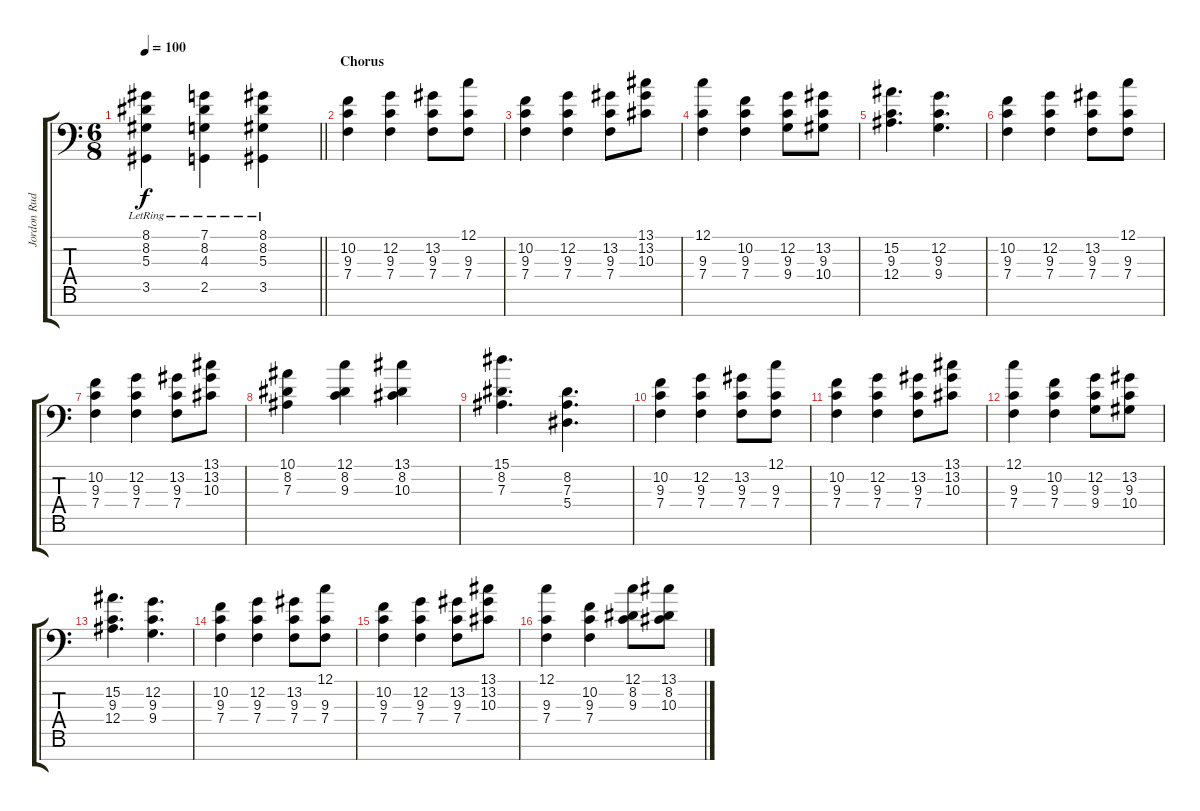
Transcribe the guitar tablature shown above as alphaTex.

\track ("Jordon Rudess" "Jordon Rud") {instrument synthstrings1}
\staff {score tabs}
\tuning (C4 G3 Eb3 Bb2 F2 C2 G1) {hide}
\ts (6 8)
\tempo 100
\clef f4
\barLineRight lightlight
\ks c
(8.1{lr} 8.2{lr} 5.3{lr} 3.5{lr}).4{dy f} (7.1{lr} 8.2{lr} 4.3{lr} 2.5{lr}).4 (8.1{lr} 8.2{lr} 5.3{lr} 3.5{lr}).4 |
\section ("" "Chorus")
(10.2 9.3 7.4).4{volume 13} (12.2 9.3 7.4).4 (13.2 9.3 7.4).8 (12.1 9.3 7.4).8 |
(10.2 9.3 7.4).4 (12.2 9.3 7.4).4 (13.2 9.3 7.4).8 (13.1 13.2 10.3).8 |
(12.1 9.3 7.4).4 (10.2 9.3 7.4).4 (12.2 9.3 9.4).8 (13.2 9.3 10.4).8 |
(15.2 9.3 12.4).4{d} (12.2 9.3 9.4).4{d} |
(10.2 9.3 7.4).4 (12.2 9.3 7.4).4 (13.2 9.3 7.4).8 (12.1 9.3 7.4).8 |
(10.2 9.3 7.4).4 (12.2 9.3 7.4).4 (13.2 9.3 7.4).8 (13.1 13.2 10.3).8 |
(10.1 8.2 7.3).4 (12.1 8.2 9.3).4 (13.1 8.2 10.3).4 |
(15.1 8.2 7.3).4{d} (8.2 7.3 5.4).4{d} |
(10.2 9.3 7.4).4 (12.2 9.3 7.4).4 (13.2 9.3 7.4).8 (12.1 9.3 7.4).8 |
(10.2 9.3 7.4).4 (12.2 9.3 7.4).4 (13.2 9.3 7.4).8 (13.1 13.2 10.3).8 |
(12.1 9.3 7.4).4 (10.2 9.3 7.4).4 (12.2 9.3 9.4).8 (13.2 9.3 10.4).8 |
(15.2 9.3 12.4).4{d} (12.2 9.3 9.4).4{d} |
(10.2 9.3 7.4).4 (12.2 9.3 7.4).4 (13.2 9.3 7.4).8 (12.1 9.3 7.4).8 |
(10.2 9.3 7.4).4 (12.2 9.3 7.4).4 (13.2 9.3 7.4).8 (13.1 13.2 10.3).8 |
(12.1 9.3 7.4).4 (10.2 9.3 7.4).4 (12.1 8.2 9.3).8 (13.1 8.2 10.3).8
